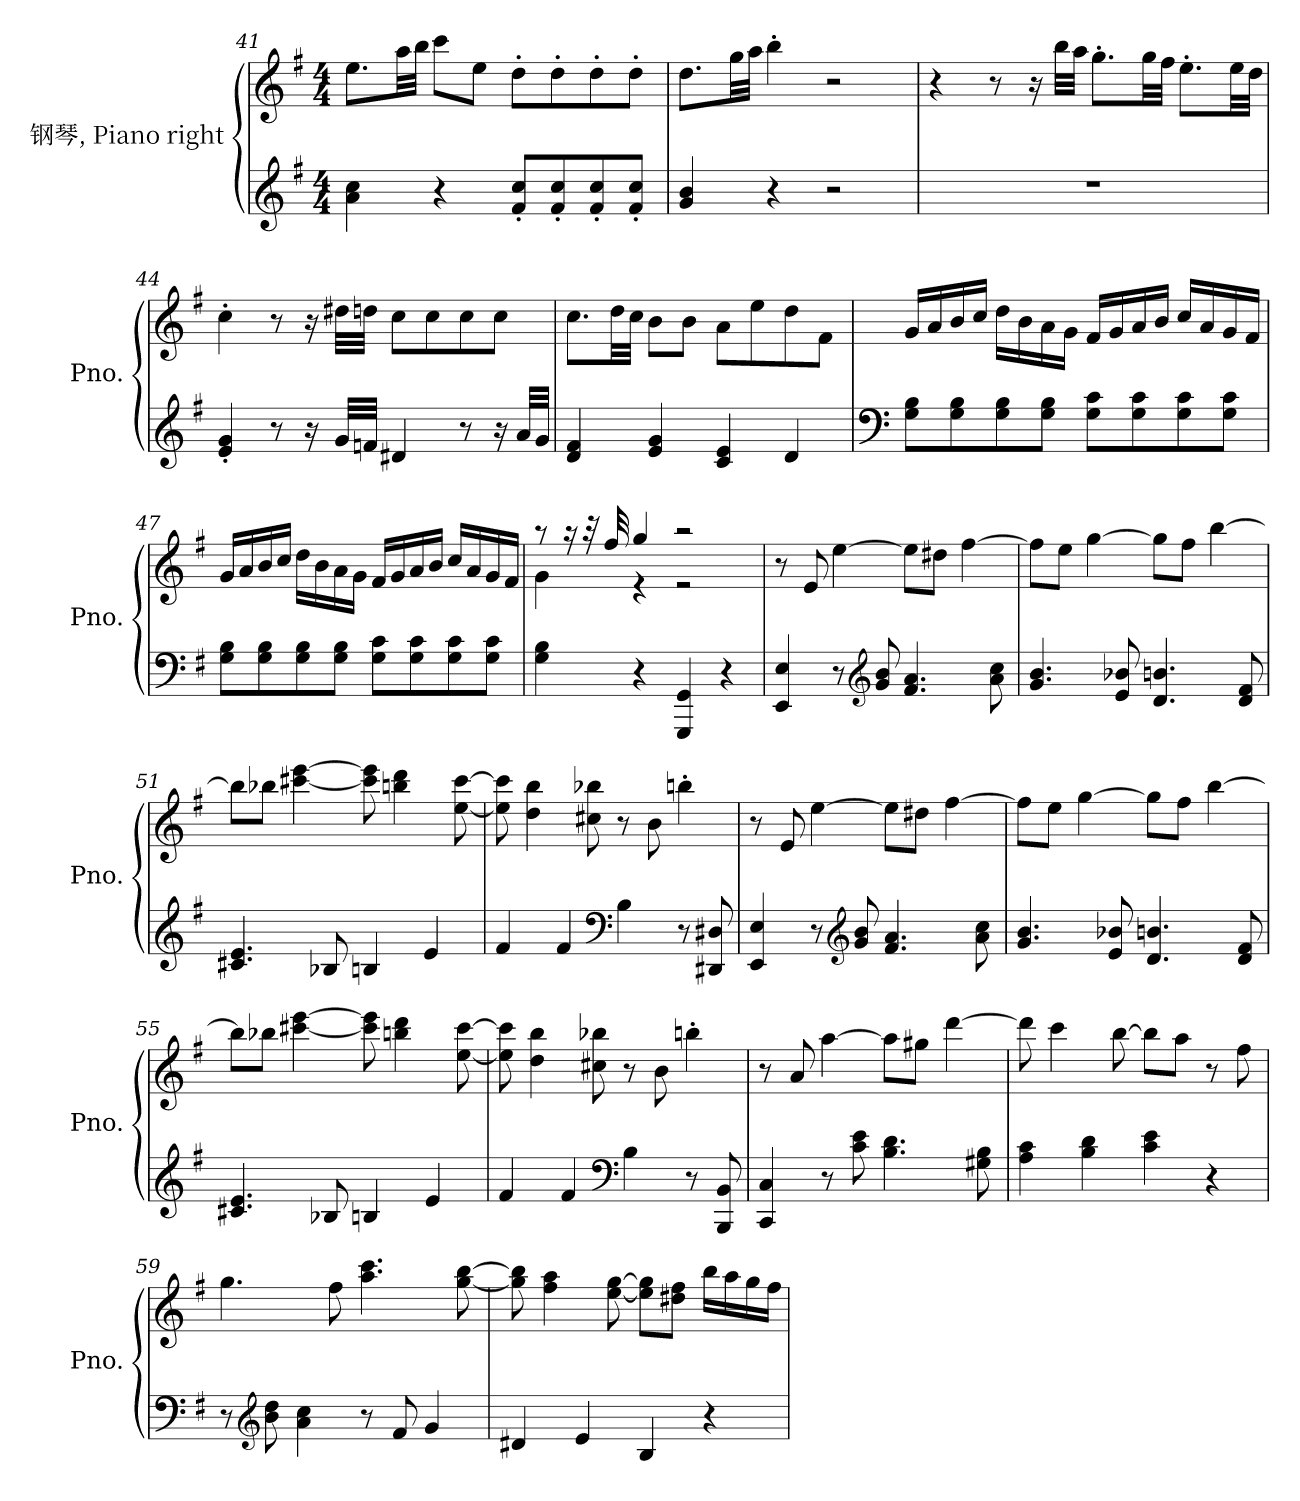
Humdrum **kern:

**kern	**kern
*part1	*part1
*staff2	*staff1
*I"钢琴, Piano right	*
*I'Pno.	*
*clefG2	*clefG2
*k[f#]	*k[f#]
*M4/4	*M4/4
*MM164	*MM164
=41	=41
4a\ 4cc\	8.ee\L
*	*MM170
.	32aa\LL
.	32bb\JJJ
*	*MM164
4r	8ccc\L
.	8ee\J
8f#/' 8cc/'L	8dd'\L
8f#/' 8cc/'	8dd'\
8f#/' 8cc/'	8dd'\
8f#/' 8cc/'J	8dd'\J
!!LO:LB:g=z
=42	=42
*	*MM164
4g/ 4b/	8.dd\L
*	*MM170
.	32gg\LL
.	32aa\JJJ
*	*MM165
4r	4bb'\
2r	2r
=43	=43
1r	4r
.	8r
.	16r
*	*MM158
.	32bb\LLL
.	32aa\JJJ
.	8.gg'\L
.	32gg\LL
.	32ff#\JJJ
.	8.ee'\L
.	32ee\LL
.	32dd\JJJ
=44	=44
4e/' 4g/'	4cc'\
8r	8r
16r	16r
32g/LLL	32dd#X\LLL
32fn/JJJ	32ddn\JJJ
*	*MM157
4d#X/	8cc\L
.	8cc\
8r	8cc\
16r	8cc\J
32a/LLL	.
32g/JJJ	.
=45	=45
*	*MM165
4d/ 4f#/	8.cc\L
*	*MM172
.	32dd\LL
.	32cc\JJJ
*	*MM165
4e/ 4g/	8b\L
.	8b\J
*	*MM160
4c/ 4e/	8a\L
*	*MM158
.	8ee\
4d/	8dd\
.	8f#\J
!!LO:LB:g=z
=46	=46
*clefF4	*
*	*MM167
8G\ 8B\L	16g/LL
.	16a/
8G\ 8B\	16b/
.	16cc/JJ
8G\ 8B\	16dd\LL
.	16b\
8G\ 8B\J	16a\
.	16g\JJ
8G\ 8c\L	16f#/LL
.	16g/
8G\ 8c\	16a/
.	16b/JJ
8G\ 8c\	16cc/LL
.	16a/
8G\ 8c\J	16g/
.	16f#/JJ
=47	=47
8G\ 8B\L	16g/LL
.	16a/
8G\ 8B\	16b/
.	16cc/JJ
8G\ 8B\	16dd\LL
.	16b\
8G\ 8B\J	16a\
.	16g\JJ
8G\ 8c\L	16f#/LL
.	16g/
8G\ 8c\	16a/
.	16b/JJ
8G\ 8c\	16cc/LL
.	16a/
8G\ 8c\J	16g/
.	16f#/JJ
=48	=48
*	*MM157
*	*^
4G\ 4B\	8r	4g\
.	16r	.
.	32r	.
.	32ff#/	.
4r	4gg/	4r
4GGG/ 4GG/	2r	2r
4r	.	.
*	*v	*v
!!LO:LB:g=z
=49	=49
*	*MM146
4EE/ 4E/	8r
*	*MM143
.	8e/
*	*MM149
8r	[4ee\
*clefG2	*
8g/ 8b/	.
*	*MM151
4.f#/ 4.a/	8ee\L]
*	*MM149
.	8dd#X\J
*	*MM151
.	[4ff#\
8a\ 8cc\	.
=50	=50
*	*MM151
4.g/ 4.b/	8ff#\L]
*	*MM147
.	8ee\J
*	*MM148
.	[4gg\
8e/ 8b-X/	.
*	*MM149
4.d/ 4.bn/	8gg\L]
*	*MM147
.	8ff#\J
*	*MM149
.	[4bb\
8d/ 8f#/	.
=51	=51
*	*MM149
4.c#X/ 4.e/	8bb\L]
*	*MM154
.	8bb-X\J
*	*MM149
.	[4ccc#X\ [4eee\
8B-X/	.
4Bn/	8ccc#\] 8eee\]
*	*MM148
.	4bbn\ 4ddd\
4e/	.
.	[8ee\ [8ccc#\
=52	=52
4f#/	8ee\] 8ccc#\]
.	4dd\ 4bb\
4f#/	.
.	8cc#X\ 8bb-X\
*clefF4	*
4B\	8r
*	*MM152
.	8b\
8r	4bbn'\
8DD#X/ 8D#X/	.
!!LO:LB:g=z
=53	=53
*	*MM146
4EE/ 4E/	8r
*	*MM144
.	8e/
*	*MM149
8r	[4ee\
*clefG2	*
8g/ 8b/	.
*	*MM149
4.f#/ 4.a/	8ee\L]
*	*MM146
.	8dd#X\J
*	*MM149
.	[4ff#\
8a\ 8cc\	.
=54	=54
*	*MM149
4.g/ 4.b/	8ff#\L]
*	*MM147
.	8ee\J
*	*MM148
.	[4gg\
8e/ 8b-X/	.
*	*MM149
4.d/ 4.bn/	8gg\L]
*	*MM147
.	8ff#\J
*	*MM149
.	[4bb\
8d/ 8f#/	.
=55	=55
*	*MM149
4.c#X/ 4.e/	8bb\L]
*	*MM147
.	8bb-X\J
*	*MM151
.	[4ccc#X\ [4eee\
8B-X/	.
4Bn/	8ccc#\] 8eee\]
*	*MM147
.	4bbn\ 4ddd\
4e/	.
*	*MM151
.	[8ee\ [8ccc#\
=56	=56
4f#/	8ee\] 8ccc#\]
.	4dd\ 4bb\
4f#/	.
.	8cc#X\ 8bb-X\
*clefF4	*
4B\	8r
*	*MM152
.	8b\
8r	4bbn'\
8BBB/ 8BB/	.
!!LO:LB:g=z
=57	=57
4CC/ 4C/	8r
*	*MM143
.	8a/
*	*MM149
8r	[4aa\
8c\ 8e\	.
*	*MM149
4.B\ 4.d\	8aa\L]
*	*MM156
.	8gg#X\J
*	*MM147
.	[4ddd\
8G#X\ 8B\	.
=58	=58
4A\ 4c\	8ddd\]
*	*MM148
.	4ccc\
4B\ 4d\	.
*	*MM146
.	[8bb\
*	*MM145
4c\ 4e\	8bb\L]
.	8aa\J
*	*MM139
4r	8r
*	*MM142
.	8ff#\
=59	=59
*	*MM149
8r	4.gg\
*clefG2	*
8b\ 8dd\	.
4a\ 4cc\	.
*	*MM154
.	8ff#\
*	*MM149
8r	4.aa\ 4.ccc\
8f#/	.
4g/	.
.	[8gg\ [8bb\
=60	=60
4d#X/	8gg\] 8bb\]
.	4ff#\ 4aa\
4e/	.
*	*MM142
.	[8ee\ [8gg\
4B/	8ee\] 8gg\]L
*	*MM134
.	8dd#X\ 8ff#\J
*	*MM154
4r	16bb\LL
.	16aa\
.	16gg\
.	16ff#\JJ
=	=
*-	*-
